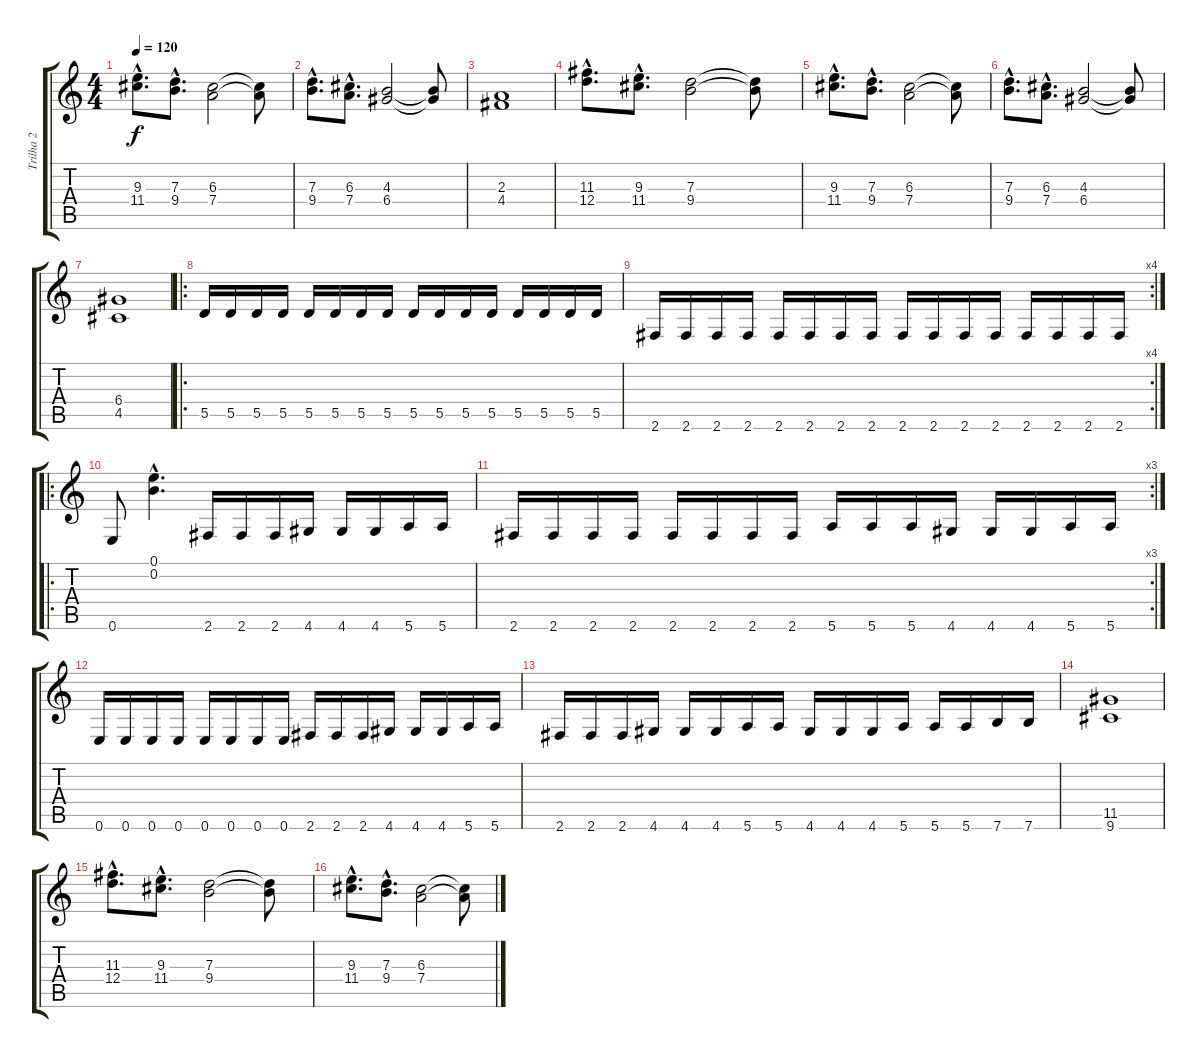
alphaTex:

\track ("Trilha 2" "Trilha 2") {instrument distortionguitar}
\staff {score tabs}
\tuning (E4 B3 G3 D3 A2 E2) {hide}
\ts (4 4)
\tempo 120
\clef g2
\ks c
(9.3{hac} 11.4{hac}).8{d dy f} (7.3{hac} 9.4{hac}).8{d} (6.3 7.4).2 (6.3{t} 7.4{t}).8 |
(7.3{hac} 9.4{hac}).8{d} (6.3{hac} 7.4{hac}).8{d} (4.3 6.4).2 (4.3{t} 6.4{t}).8 |
(2.3 4.4).1 |
(11.3{hac} 12.4{hac}).8{d} (9.3{hac} 11.4{hac}).8{d} (7.3 9.4).2 (7.3{t} 9.4{t}).8 |
(9.3{hac} 11.4{hac}).8{d} (7.3{hac} 9.4{hac}).8{d} (6.3 7.4).2 (6.3{t} 7.4{t}).8 |
(7.3{hac} 9.4{hac}).8{d} (6.3{hac} 7.4{hac}).8{d} (4.3 6.4).2 (4.3{t} 6.4{t}).8 |
(6.4 4.5).1 |
\ro
5.5.16 5.5.16 5.5.16 5.5.16 5.5.16 5.5.16 5.5.16 5.5.16 5.5.16 5.5.16 5.5.16 5.5.16 5.5.16 5.5.16 5.5.16 5.5.16 |
\rc 4
2.6.16 2.6.16 2.6.16 2.6.16 2.6.16 2.6.16 2.6.16 2.6.16 2.6.16 2.6.16 2.6.16 2.6.16 2.6.16 2.6.16 2.6.16 2.6.16 |
\ro
0.6.8 (0.1{hac} 0.2{hac}).4{d} 2.6.16 2.6.16 2.6.16 4.6.16 4.6.16 4.6.16 5.6.16 5.6.16 |
\rc 3
2.6.16 2.6.16 2.6.16 2.6.16 2.6.16 2.6.16 2.6.16 2.6.16 5.6.16 5.6.16 5.6.16 4.6.16 4.6.16 4.6.16 5.6.16 5.6.16 |
0.6.16 0.6.16 0.6.16 0.6.16 0.6.16 0.6.16 0.6.16 0.6.16 2.6.16 2.6.16 2.6.16 4.6.16 4.6.16 4.6.16 5.6.16 5.6.16 |
2.6.16 2.6.16 2.6.16 4.6.16 4.6.16 4.6.16 5.6.16 5.6.16 4.6.16 4.6.16 4.6.16 5.6.16 5.6.16 5.6.16 7.6.16 7.6.16 |
(11.5 9.6).1 |
(11.3{hac} 12.4{hac}).8{d} (9.3{hac} 11.4{hac}).8{d} (7.3 9.4).2 (7.3{t} 9.4{t}).8 |
(9.3{hac} 11.4{hac}).8{d} (7.3{hac} 9.4{hac}).8{d} (6.3 7.4).2 (6.3{t} 7.4{t}).8
